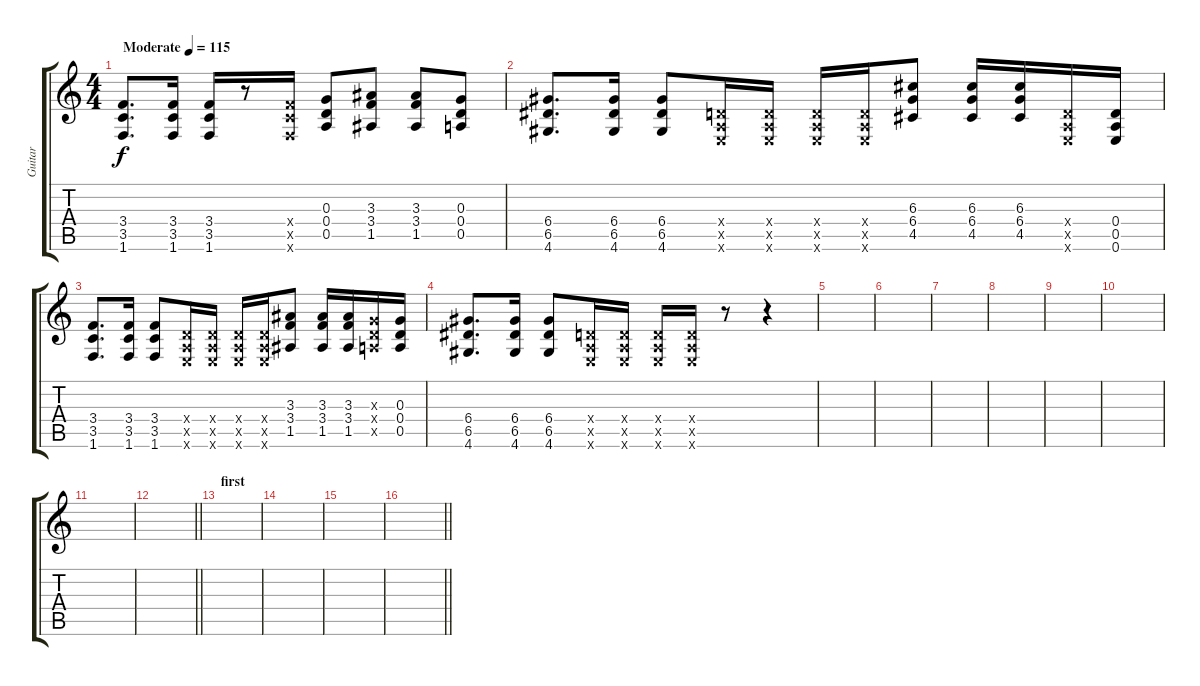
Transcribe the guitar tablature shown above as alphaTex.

\track ("Guitar " "Guitar ") {instrument electricguitarclean}
\staff {score tabs}
\tuning (E4 B3 G3 D3 A2 E2) {hide}
\ts (4 4)
\tempo (115 "Moderate")
\clef g2
\ks c
(3.4 3.5 1.6).8{d dy f instrument electricguitarclean} (3.4 3.5 1.6).16 (3.4 3.5 1.6).16 r.8 (3.4{x} 3.5{x} 1.6{x}).16 (0.3 0.4 0.5).8 (3.3 3.4 1.5).8 (3.3 3.4 1.5).8 (0.3 0.4 0.5).8 |
(6.4 6.5 4.6).8{d} (6.4 6.5 4.6).16 (6.4 6.5 4.6).8 (0.4{x} 0.5{x} 0.6{x}).16 (0.4{x} 0.5{x} 0.6{x}).16 (0.4{x} 0.5{x} 0.6{x}).16 (0.4{x} 0.5{x} 0.6{x}).16 (6.3 6.4 4.5).8 (6.3 6.4 4.5).16 (6.3 6.4 4.5).16 (0.4{x} 0.5{x} 0.6{x}).16 (0.4 0.5 0.6).16 |
(3.4 3.5 1.6).8{d} (3.4 3.5 1.6).16 (3.4 3.5 1.6).8 (0.4{x} 0.5{x} 0.6{x}).16 (0.4{x} 0.5{x} 0.6{x}).16 (0.4{x} 0.5{x} 0.6{x}).16 (0.4{x} 0.5{x} 0.6{x}).16 (3.3 3.4 1.5).8 (3.3 3.4 1.5).16 (3.3 3.4 1.5).16 (0.3{x} 0.4{x} 0.5{x}).16 (0.3 0.4 0.5).16 |
(6.4 6.5 4.6).8{d} (6.4 6.5 4.6).16 (6.4 6.5 4.6).8 (0.4{x} 0.5{x} 0.6{x}).16 (0.4{x} 0.5{x} 0.6{x}).16 (0.4{x} 0.5{x} 0.6{x}).16 (0.4{x} 0.5{x} 0.6{x}).16 r.8 r.4 |
|
|
|
|
|
|
|
\barLineRight lightlight
|
\section ("" "first")
|
|
|
\barLineRight lightlight
